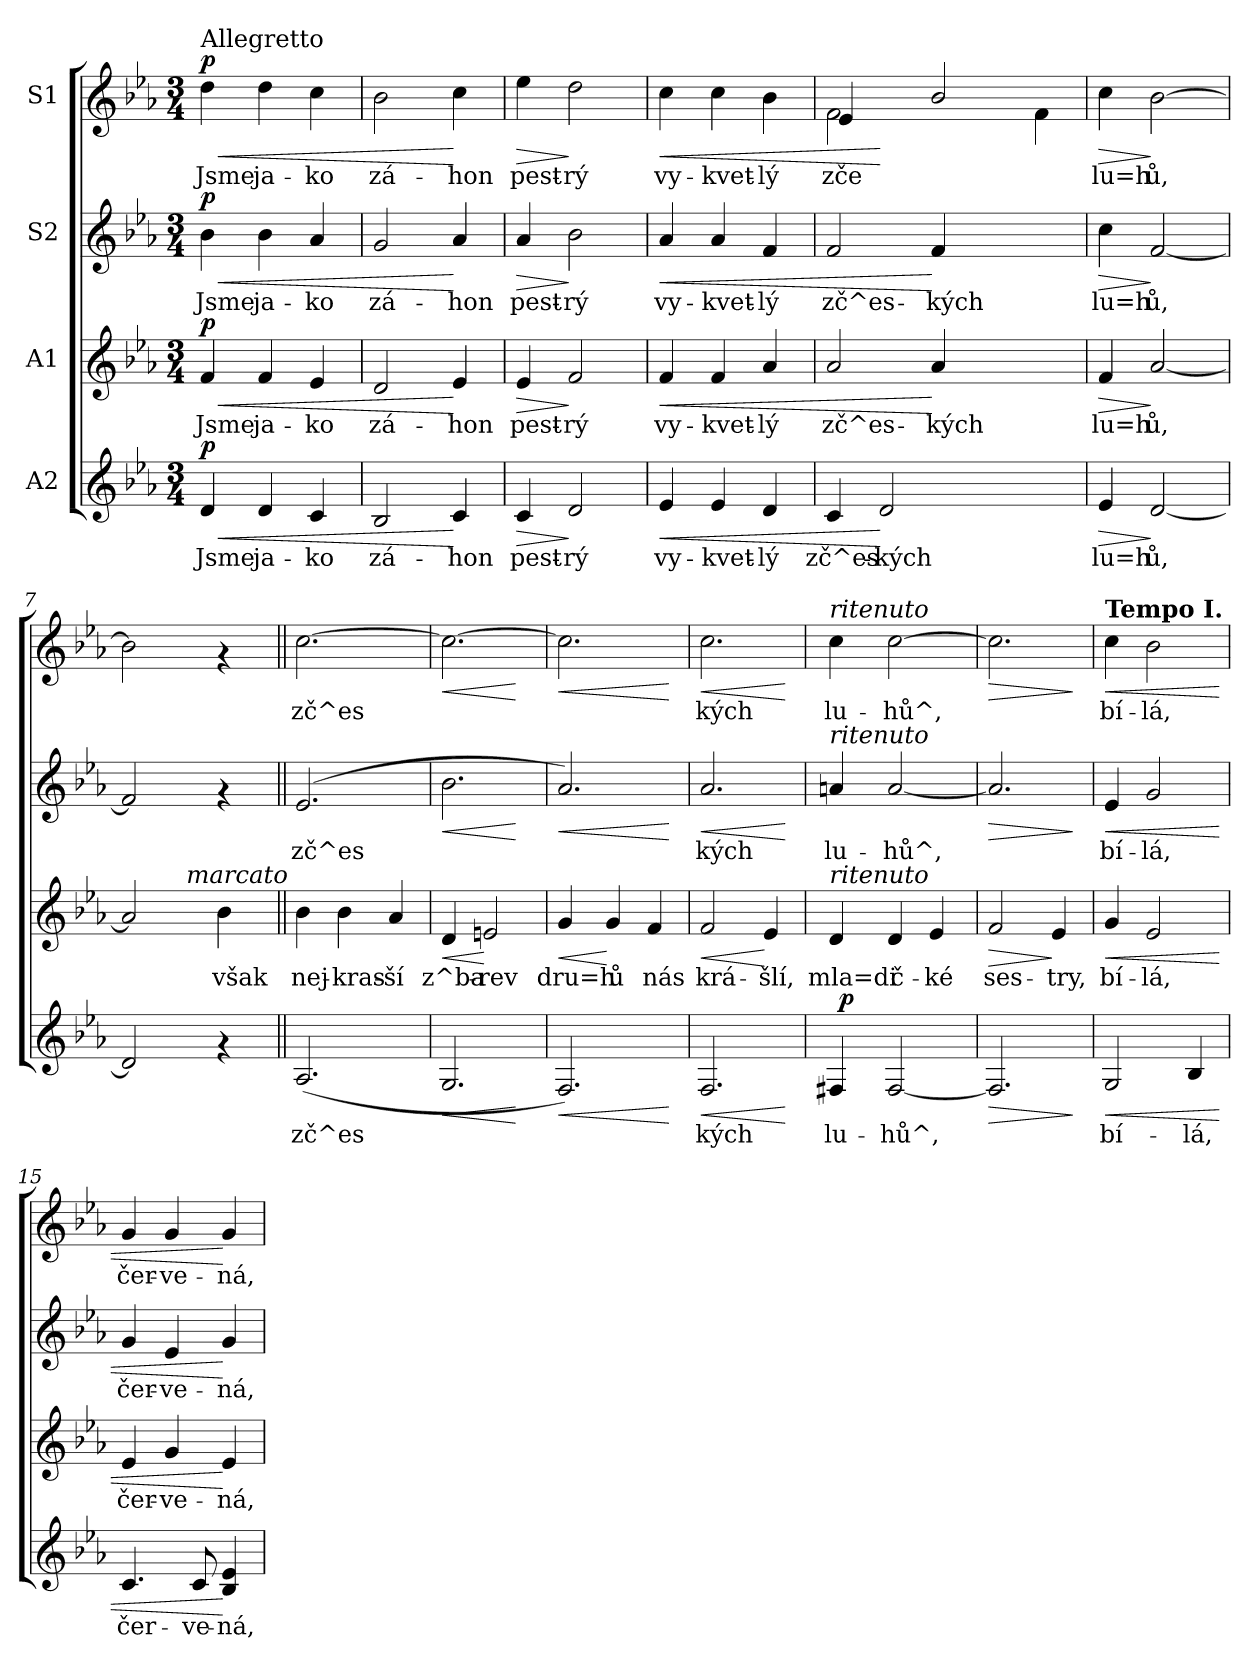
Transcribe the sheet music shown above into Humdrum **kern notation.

**kern	**text	**dynam	**kern	**text	**dynam	**kern	**text	**dynam	**kern	**text	**dynam
*part4	*part4	*part4	*part3	*part3	*part3	*part2	*part2	*part2	*part1	*part1	*part1
*staff4	*staff4	*staff4	*staff3	*staff3	*staff3	*staff2	*staff2	*staff2	*staff1	*staff1	*staff1
*I"A2	*	*	*I"A1	*	*	*I"S2	*	*	*I"S1	*	*
!!LO:PB:g=z
*stria5	*	*	*stria5	*	*	*stria5	*	*	*stria5	*	*
*clefG2	*	*	*clefG2	*	*	*clefG2	*	*	*clefG2	*	*
*k[b-e-a-]	*	*	*k[b-e-a-]	*	*	*k[b-e-a-]	*	*	*k[b-e-a-]	*	*
*E-:	*	*	*E-:	*	*	*E-:	*	*	*E-:	*	*
*M3/4	*	*	*M3/4	*	*	*M3/4	*	*	*M3/4	*	*
=1	=1	=1	=1	=1	=1	=1	=1	=1	=1	=1	=1
!	!	!	!	!	!	!	!	!	!LO:TX:a:t=Allegretto	!	!
!	!LO:LY:b:cj	!LO:HP:b	!	!LO:LY:b:cj	!LO:HP:b	!	!LO:LY:b:cj	!LO:HP:b	!	!LO:LY:b:cj	!LO:HP:b
!	!	!LO:DY:n=1:a	!	!	!LO:DY:n=1:a	!	!	!LO:DY:n=1:a	!	!	!LO:DY:n=1:a
4d/	Jsme	< p	4f/	Jsme	< p	4b-\	Jsme	< p	4dd\	Jsme	< p
!	!LO:LY:b:cj	!	!	!LO:LY:b:cj	!	!	!LO:LY:b:cj	!	!	!LO:LY:b:cj	!
4d/	ja-	.	4f/	ja-	.	4b-\	ja-	.	4dd\	ja-	.
!	!LO:LY:b:cj	!	!	!LO:LY:b:cj	!	!	!LO:LY:b:cj	!	!	!LO:LY:b:cj	!
4c/	-ko	.	4e-/	-ko	.	4a-/	-ko	.	4cc\	-ko	.
=2	=2	=2	=2	=2	=2	=2	=2	=2	=2	=2	=2
!	!LO:LY:b:cj	!	!	!LO:LY:b:cj	!	!	!LO:LY:b:cj	!	!	!LO:LY:b:cj	!
2B-/	zá-	.	2d/	zá-	.	2g/	zá-	.	2b-\	zá-	.
!	!LO:LY:b:cj	!	!	!LO:LY:b:cj	!	!	!LO:LY:b:cj	!	!	!LO:LY:b:cj	!
4c/	-hon	[	4e-/	-hon	[	4a-/	-hon	[	4cc\	-hon	[
=3	=3	=3	=3	=3	=3	=3	=3	=3	=3	=3	=3
!	!LO:LY:b:cj	!LO:HP:b	!	!LO:LY:b:cj	!LO:HP:b	!	!LO:LY:b:cj	!LO:HP:b	!	!LO:LY:b:cj	!LO:HP:b
4c/	pest-	>	4e-/	pest-	>	4a-/	pest-	>	4ee-\	pest-	>
!	!LO:LY:b:cj	!	!	!LO:LY:b:cj	!	!	!LO:LY:b:cj	!	!	!LO:LY:b:cj	!
2d/	-rý	]	2f/	-rý	]	2b-\	-rý	]	2dd\	-rý	]
=4	=4	=4	=4	=4	=4	=4	=4	=4	=4	=4	=4
!	!LO:LY:b:cj	!LO:HP:b	!	!LO:LY:b:cj	!LO:HP:b	!	!LO:LY:b:cj	!LO:HP:b	!	!LO:LY:b:cj	!LO:HP:b
4e-/	vy-	<	4f/	vy-	<	4a-/	vy-	<	4cc\	vy-	<
!	!LO:LY:b:cj	!	!	!LO:LY:b:cj	!	!	!LO:LY:b:cj	!	!	!LO:LY:b:cj	!
4e-/	-kvet-	.	4f/	-kvet-	.	4a-/	-kvet-	.	4cc\	-kvet-	.
!	!LO:LY:b:cj	!	!	!LO:LY:b:cj	!	!	!LO:LY:b:cj	!	!	!LO:LY:b:cj	!
4d/	-lý	.	4a-/	-lý	.	4f/	-lý	.	4b-\	-lý	.
=5	=5	=5	=5	=5	=5	=5	=5	=5	=5	=5	=5
!	!LO:LY:b:cj	!	!	!LO:LY:b:cj	!	!	!LO:LY:b:cj	!	!	!LO:LY:b:cj	!
*	*	*	*	*	*	*	*	*	*^	*	*
4c/	zč^es-	.	2a-/	zč^es-	.	2f/	zč^es-	.	2f\	4e-/	zče	.
!	!LO:LY:b:cj	!	!	!	!	!	!	!	!	!	!	!
2d/	-kých	[	.	.	.	.	.	.	.	1ryy	.	[
!	!	!	!	!LO:LY:b:cj	!	!	!LO:LY:b:cj	!	!	!	!	!
.	.	.	4a-/	-kých	[	4f/	-kých	[	2b-/	.	.	.
2ryy	.	.	2ryy	.	.	2ryy	.	.	.	.	.	.
!	!	!	!	!	!	!	!	!	!	!	!LO:LY:b:cj	!
.	.	.	.	.	.	.	.	.	4f\	.	.	.
*	*	*	*	*	*	*	*	*	*v	*v	*	*
=6	=6	=6	=6	=6	=6	=6	=6	=6	=6	=6	=6
!	!LO:LY:b:cj	!LO:HP:b	!	!LO:LY:b:cj	!LO:HP:b	!	!LO:LY:b:cj	!LO:HP:b	!	!LO:LY:b:cj	!LO:HP:b
4e-/	lu=h	>	4f/	lu=h	>	4cc\	lu=h	>	4cc\	lu=h	>
!	!LO:LY:b:cj	!	!	!LO:LY:b:cj	!	!	!LO:LY:b:cj	!	!	!LO:LY:b:cj	!
[<2d/	ů,	]	[<2a-/	ů,	]	[<2f/	ů,	]	[>2b-\	ů,	]
=7	=7	=7	=7	=7	=7	=7	=7	=7	=7	=7	=7
!	!LO:LY:b:cj	!	!	!LO:LY:b:cj	!	!	!LO:LY:b:cj	!	!	!LO:LY:b:cj	!
*	*	*	*^	*	*	*	*	*	*	*	*
2d/]	.	.	2a-/]	4ryy	.	.	2f/]	.	.	2b-\]	.	.
.	.	.	.	16.ryy	.	.	.	.	.	.	.	.
!	!	!	!	!LO:TX:a:i:t=marcato	!	!	!	!	!	!	!	!
.	.	.	.	4ryy	.	.	.	.	.	.	.	.
!	!	!	!	!	!LO:LY:b:cj	!	!	!	!	!	!	!
4rf	.	.	4b-\	.	však	.	4rf	.	.	4rf	.	.
.	.	.	.	8ryy	.	.	.	.	.	.	.	.
.	.	.	.	32ryy	.	.	.	.	.	.	.	.
=8||	=8||	=8||	=8||	=8||	=8||	=8||	=8||	=8||	=8||	=8||	=8||	=8||
!	!LO:LY:b:cj	!	!	!	!LO:LY:b:cj	!	!	!LO:LY:b:cj	!	!	!LO:LY:b:cj	!
*	*	*	*v	*v	*	*	*	*	*	*	*	*
(>2.A-/	zč^es-	.	4b-\	nej-	.	(>2.e-/	zč^es-	.	[>2.cc\	zč^es-	.
!	!	!	!	!LO:LY:b:cj	!	!	!	!	!	!	!
.	.	.	4b-\	-kras-	.	.	.	.	.	.	.
!	!	!	!	!LO:LY:b:cj	!	!	!	!	!	!	!
.	.	.	4a-/	-ší	.	.	.	.	.	.	.
=9	=9	=9	=9	=9	=9	=9	=9	=9	=9	=9	=9
!	!LO:LY:b:cj	!LO:HP:b	!	!LO:LY:b:cj	!LO:HP:b	!	!LO:LY:b:cj	!LO:HP:b	!	!LO:LY:b:cj	!LO:HP:b
2.G/	--	<	4d/	z^ba-	<	2.b-\	--	<	2.cc\_<	--	<
!	!	!	!	!LO:LY:b:cj	!	!	!	!	!	!	!
.	.	.	2en/	-rev	[	.	.	.	.	.	.
.	.	[	.	.	.	.	.	[	.	.	[
!!LO:LB:g=z
=10	=10	=10	=10	=10	=10	=10	=10	=10	=10	=10	=10
!	!LO:LY:b:cj	!LO:HP:b	!	!LO:LY:b:cj	!LO:HP:b	!	!LO:LY:b:cj	!LO:HP:b	!	!LO:LY:b:cj	!LO:HP:b
2.F/)	--	<	4g/	dru=h	<	2.a-/)	--	<	2.cc\]	--	<
!	!	!	!	!LO:LY:b:cj	!	!	!	!	!	!	!
.	.	.	4g/	ů	[	.	.	.	.	.	.
!	!	!	!	!LO:LY:b:cj	!	!	!	!	!	!	!
.	.	.	4f/	nás	.	.	.	.	.	.	.
.	.	[	.	.	.	.	.	[	.	.	[
=11	=11	=11	=11	=11	=11	=11	=11	=11	=11	=11	=11
!	!LO:LY:b:cj	!LO:HP:b	!	!LO:LY:b:cj	!LO:HP:b	!	!LO:LY:b:cj	!LO:HP:b	!	!LO:LY:b:cj	!LO:HP:b
2.F/	-kých	<	2f/	krá-	<	2.a-/	-kých	<	2.cc\	-kých	<
!	!	!	!	!LO:LY:b:cj	!	!	!	!	!	!	!
.	.	.	4e-/	-šlí,	[	.	.	.	.	.	.
.	.	[	.	.	.	.	.	[	.	.	[
=12	=12	=12	=12	=12	=12	=12	=12	=12	=12	=12	=12
!	!	!	!	!	!	!	!	!	!LO:TX:a:i:t=ritenuto	!	!
!	!	!	!	!	!	!LO:TX:a:i:t=ritenuto	!	!	!	!	!
!	!	!	!LO:TX:a:i:t=ritenuto	!	!	!	!	!	!	!	!
!LO:TX:a:i:t=ritenuto	!	!	!	!	!	!	!	!	!	!	!
!	!LO:LY:b:cj	!	!	!LO:LY:b:cj	!	!	!LO:LY:b:cj	!	!	!LO:LY:b:cj	!
*^	*	*	*	*	*	*	*	*	*	*	*
4F#X/	64ryy	lu-	.	4d/	mla=di	.	4an/	lu-	.	4cc\	lu-	.
!	!	!	!LO:DY:b	!	!	!	!	!	!	!	!	!
.	2ryy	.	p	.	.	.	.	.	.	.	.	.
!	!	!LO:LY:b:cj	!	!	!LO:LY:b:cj	!	!	!LO:LY:b:cj	!	!	!LO:LY:b:cj	!
[<2F#/	.	-hů^,	.	4d/	č-	.	[<2a/	-hů^,	.	[>2cc\	-hů^,	.
!	!	!	!	!	!LO:LY:b:cj	!	!	!	!	!	!	!
.	.	.	.	4e-/	-ké	.	.	.	.	.	.	.
.	8...ryy	.	.	.	.	.	.	.	.	.	.	.
=13	=13	=13	=13	=13	=13	=13	=13	=13	=13	=13	=13	=13
!	!	!LO:LY:b:cj	!LO:HP:b	!	!LO:LY:b:cj	!LO:HP:b	!	!LO:LY:b:cj	!LO:HP:b	!	!LO:LY:b:cj	!LO:HP:b
*v	*v	*	*	*	*	*	*	*	*	*	*	*
2.F#/]	.	>	2f/	ses-	>	2.a/]	.	>	2.cc\]	.	>
!	!	!	!	!LO:LY:b:cj	!	!	!	!	!	!	!
.	.	.	4e-/	-try,	]	.	.	.	.	.	.
.	.	]	.	.	.	.	.	]	.	.	]
=14	=14	=14	=14	=14	=14	=14	=14	=14	=14	=14	=14
!	!	!	!	!	!	!	!	!	!LO:TX:a:B:t=Tempo I.	!	!
!	!LO:LY:b:cj	!LO:HP:b	!	!LO:LY:b:cj	!LO:HP:b	!	!LO:LY:b:cj	!LO:HP:b	!	!LO:LY:b:cj	!LO:HP:b
2G/	bí-	<	4g/	bí-	<	4e-/	bí-	<	4cc\	bí-	<
!	!	!	!	!LO:LY:b:cj	!	!	!LO:LY:b:cj	!	!	!LO:LY:b:cj	!
.	.	.	2e-/	-lá,	.	2g/	-lá,	.	2b-\	-lá,	.
!	!LO:LY:b:cj	!	!	!	!	!	!	!	!	!	!
4B-/	-lá,	.	.	.	.	.	.	.	.	.	.
=15	=15	=15	=15	=15	=15	=15	=15	=15	=15	=15	=15
!	!LO:LY:b:cj	!	!	!LO:LY:b:cj	!	!	!LO:LY:b:cj	!	!	!LO:LY:b:cj	!
4.c/	čer-	.	4e-/	čer-	.	4g/	čer-	.	4g/	čer-	.
!	!	!	!	!LO:LY:b:cj	!	!	!LO:LY:b:cj	!	!	!LO:LY:b:cj	!
.	.	.	4g/	-ve-	.	4e-/	-ve-	.	4g/	-ve-	.
!	!LO:LY:b:cj	!	!	!	!	!	!	!	!	!	!
8c/	-ve-	.	.	.	.	.	.	.	.	.	.
!	!LO:LY:b:cj	!	!	!LO:LY:b:cj	!	!	!LO:LY:b:cj	!	!	!LO:LY:b:cj	!
4e-/ 4B-/	-ná,	[	4e-/	-ná,	[	4g/	-ná,	[	4g/	-ná,	[
=	=	=	=	=	=	=	=	=	=	=	=
*-	*-	*-	*-	*-	*-	*-	*-	*-	*-	*-	*-
